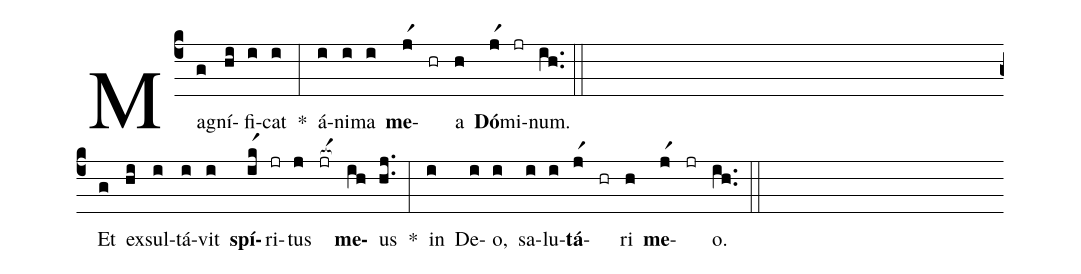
%%
(c4)
Mag(g)ní(hi)fi(i)cat(i) *(:)
á(i)ni(i)ma(i) <b>me</b>-(jr1) (hr) a(h) <b>Dó</b>(jr1)mi(jr)num.(ih..) (::Z)

Et(g) ex(hi)sul(i)tá(i)vit(i) <b>spí</b>(ikr1)ri(jr)tus(j) (jr[ocba:1{]) <b>me</b>(i[ocba:1}]h)us(h.j.) *(:)
in(i) De(i)o,(i) sa(i)lu(i)<b>tá</b>-(jr1) (hr) ri(h) <b>me</b>-(jr1) (jr) o.(ih..) (::)
